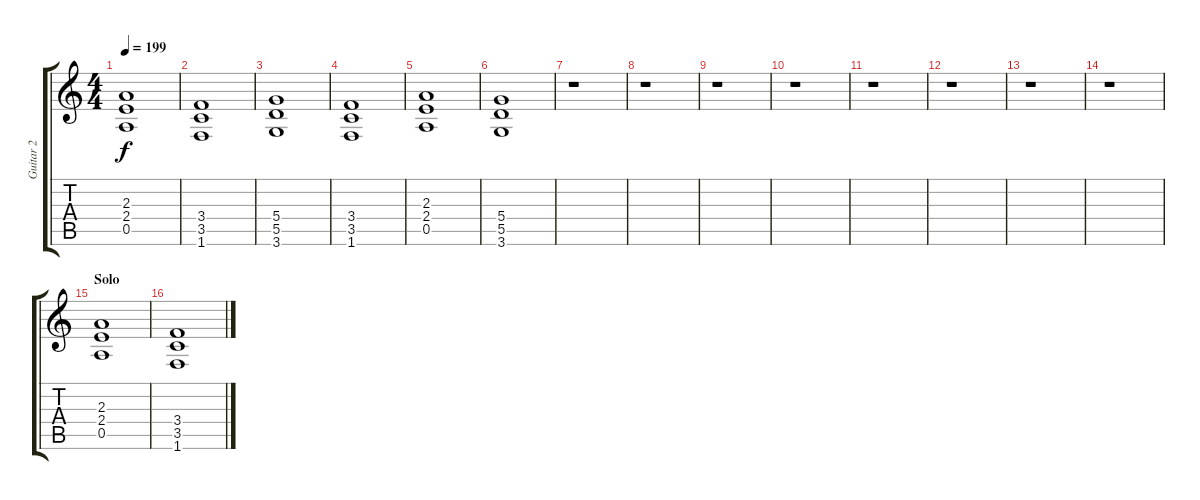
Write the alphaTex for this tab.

\track ("Guitar 2" "Guitar 2") {instrument distortionguitar}
\staff {score tabs}
\tuning (E4 B3 G3 D3 A2 E2) {hide}
\ts (4 4)
\tempo 199
\clef g2
\ks c
(2.3 2.4 0.5).1{dy f} |
(3.4 3.5 1.6).1 |
(5.4 5.5 3.6).1 |
(3.4 3.5 1.6).1 |
(2.3 2.4 0.5).1 |
(5.4 5.5 3.6).1 |
\section ("" "")
r.1 |
r.1 |
r.1 |
r.1 |
r.1 |
r.1 |
r.1 |
r.1 |
\section ("" "Solo")
(2.3 2.4 0.5).1 |
(3.4 3.5 1.6).1
